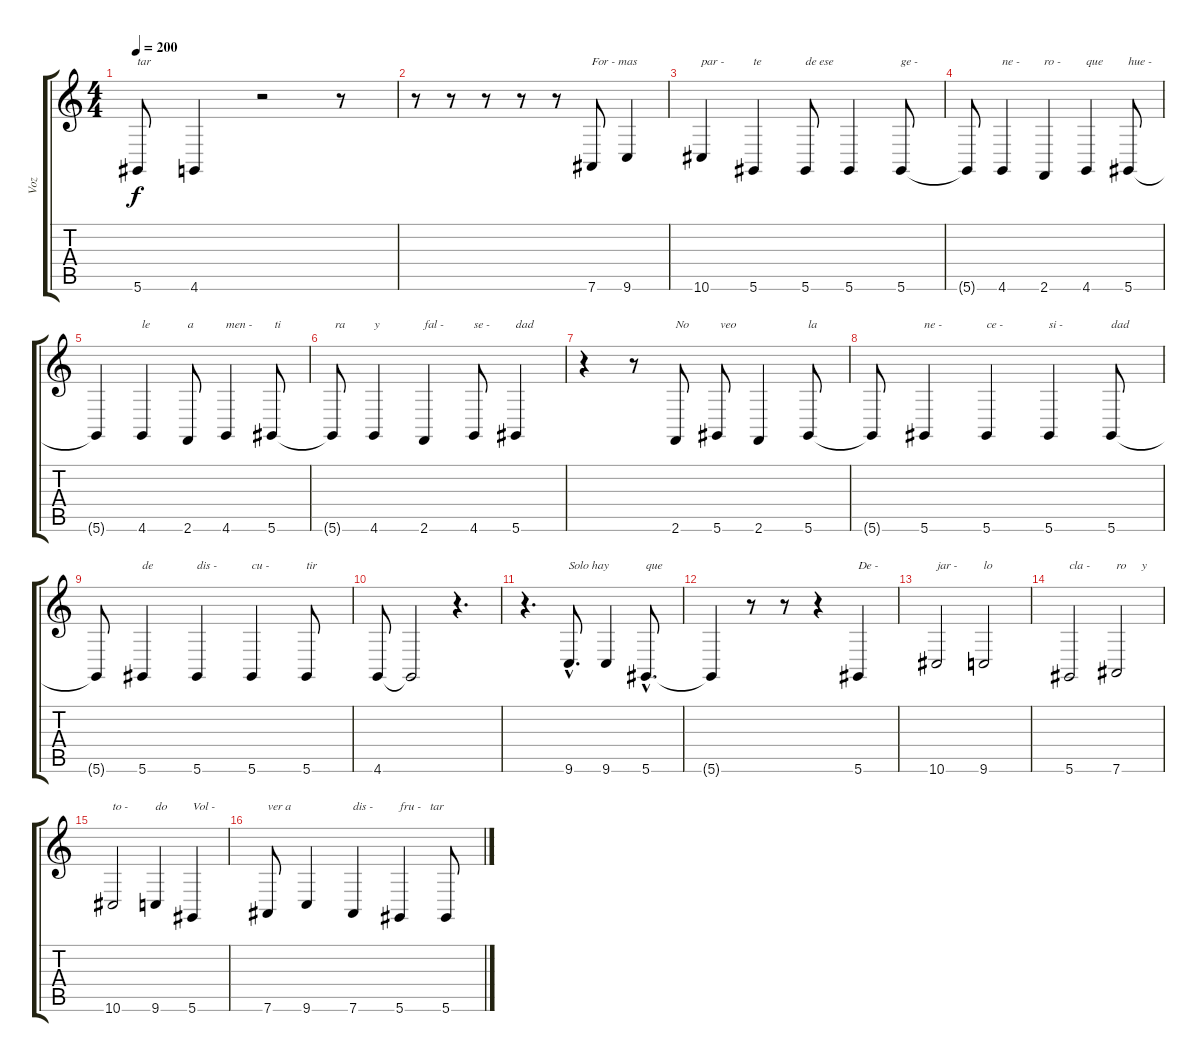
\track ("Voz" "Voz") {instrument oboe}
\staff {score tabs}
\tuning (Eb4 Bb3 Gb3 Db3 Ab2 Eb2) {hide}
\ts (4 4)
\tempo 200
\clef g2
\ks c
5.6.8{txt "tar" dy f} 4.6.4 r.2 r.8 |
r.8 r.8 r.8 r.8 r.8 7.6.8{txt "For - mas"} 9.6.4 |
10.6.4{txt "par -"} 5.6.4{txt "te"} 5.6.8{txt "de ese"} 5.6.4 5.6.8{txt "ge -"} |
5.6{t}.8 4.6.4{txt "ne -"} 2.6.4{txt "ro -"} 4.6.4{txt "que"} 5.6.8{txt "hue -"} |
5.6{t}.4 4.6.4{txt "le"} 2.6.8{txt "a"} 4.6.4{txt "men -"} 5.6.8{txt " ti"} |
5.6{t}.8{txt " ra"} 4.6.4{txt "y"} 2.6.4{txt "fal -"} 4.6.8{txt "se -"} 5.6.4{txt "dad"} |
r.4 r.8 2.6.8{txt "No"} 5.6.8{txt " veo"} 2.6.4 5.6.8{txt "la"} |
5.6{t}.8 5.6.4{txt "ne -"} 5.6.4{txt "ce -"} 5.6.4{txt "si -"} 5.6.8{txt "dad"} |
5.6{t}.8 5.6.4{txt "de"} 5.6.4{txt "dis -"} 5.6.4{txt "cu -"} 5.6.8{txt "tir"} |
4.6.8 4.6{t}.2 r.4{d} |
r.4{d} 9.6{hac}.8{d txt "Solo hay"} 9.6.4 5.6{hac}.8{d txt "que"} |
5.6{t}.4 r.8 r.8 r.4 5.6.4{txt "De -"} |
10.6.2{txt "jar -"} 9.6.2{txt "lo"} |
5.6.2{txt "cla -"} 7.6.2{txt "ro     y"} |
10.6.2{txt "to -"} 9.6.4{txt "do"} 5.6.4{txt "Vol -"} |
7.6.8{txt "ver a"} 9.6.4 7.6.4{txt "dis -"} 5.6.4{txt "fru -   tar"} 5.6.8
